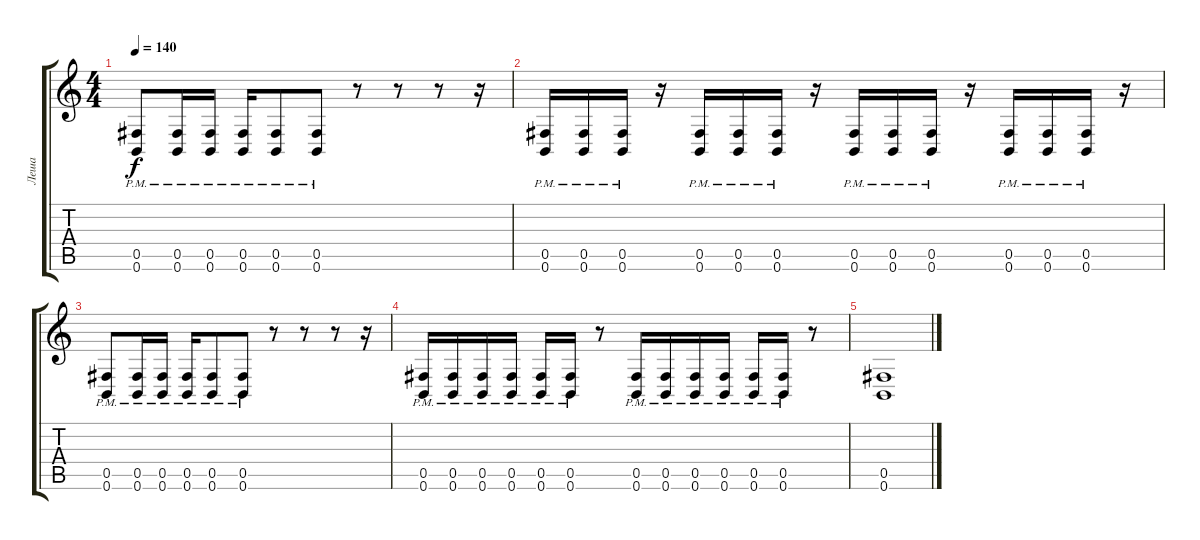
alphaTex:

\track ("Леша" "Леша") {instrument distortionguitar}
\staff {score tabs}
\tuning (Db4 Ab3 E3 B2 Gb2 B1) {hide}
\ts (4 4)
\tempo 140
\clef g2
\ks c
(0.5{pm} 0.6{pm}).8{dy f} (0.5{pm} 0.6{pm}).16 (0.5{pm} 0.6{pm}).16 (0.5{pm} 0.6{pm}).16 (0.5{pm} 0.6{pm}).8 (0.5{pm} 0.6{pm}).8 r.8 r.8 r.8 r.16 |
(0.5{pm} 0.6{pm}).16 (0.5{pm} 0.6{pm}).16 (0.5{pm} 0.6{pm}).16 r.16 (0.5{pm} 0.6{pm}).16 (0.5{pm} 0.6{pm}).16 (0.5{pm} 0.6{pm}).16 r.16 (0.5{pm} 0.6{pm}).16 (0.5{pm} 0.6{pm}).16 (0.5{pm} 0.6{pm}).16 r.16 (0.5{pm} 0.6{pm}).16 (0.5{pm} 0.6{pm}).16 (0.5{pm} 0.6{pm}).16 r.16 |
(0.5{pm} 0.6{pm}).8 (0.5{pm} 0.6{pm}).16 (0.5{pm} 0.6{pm}).16 (0.5{pm} 0.6{pm}).16 (0.5{pm} 0.6{pm}).8 (0.5{pm} 0.6{pm}).8 r.8 r.8 r.8 r.16 |
(0.5{pm} 0.6{pm}).16 (0.5{pm} 0.6{pm}).16 (0.5{pm} 0.6{pm}).16 (0.5{pm} 0.6{pm}).16 (0.5{pm} 0.6{pm}).16 (0.5{pm} 0.6{pm}).16 r.8 (0.5{pm} 0.6{pm}).16 (0.5{pm} 0.6{pm}).16 (0.5{pm} 0.6{pm}).16 (0.5{pm} 0.6{pm}).16 (0.5{pm} 0.6{pm}).16 (0.5{pm} 0.6{pm}).16 r.8 |
(0.5 0.6).1
